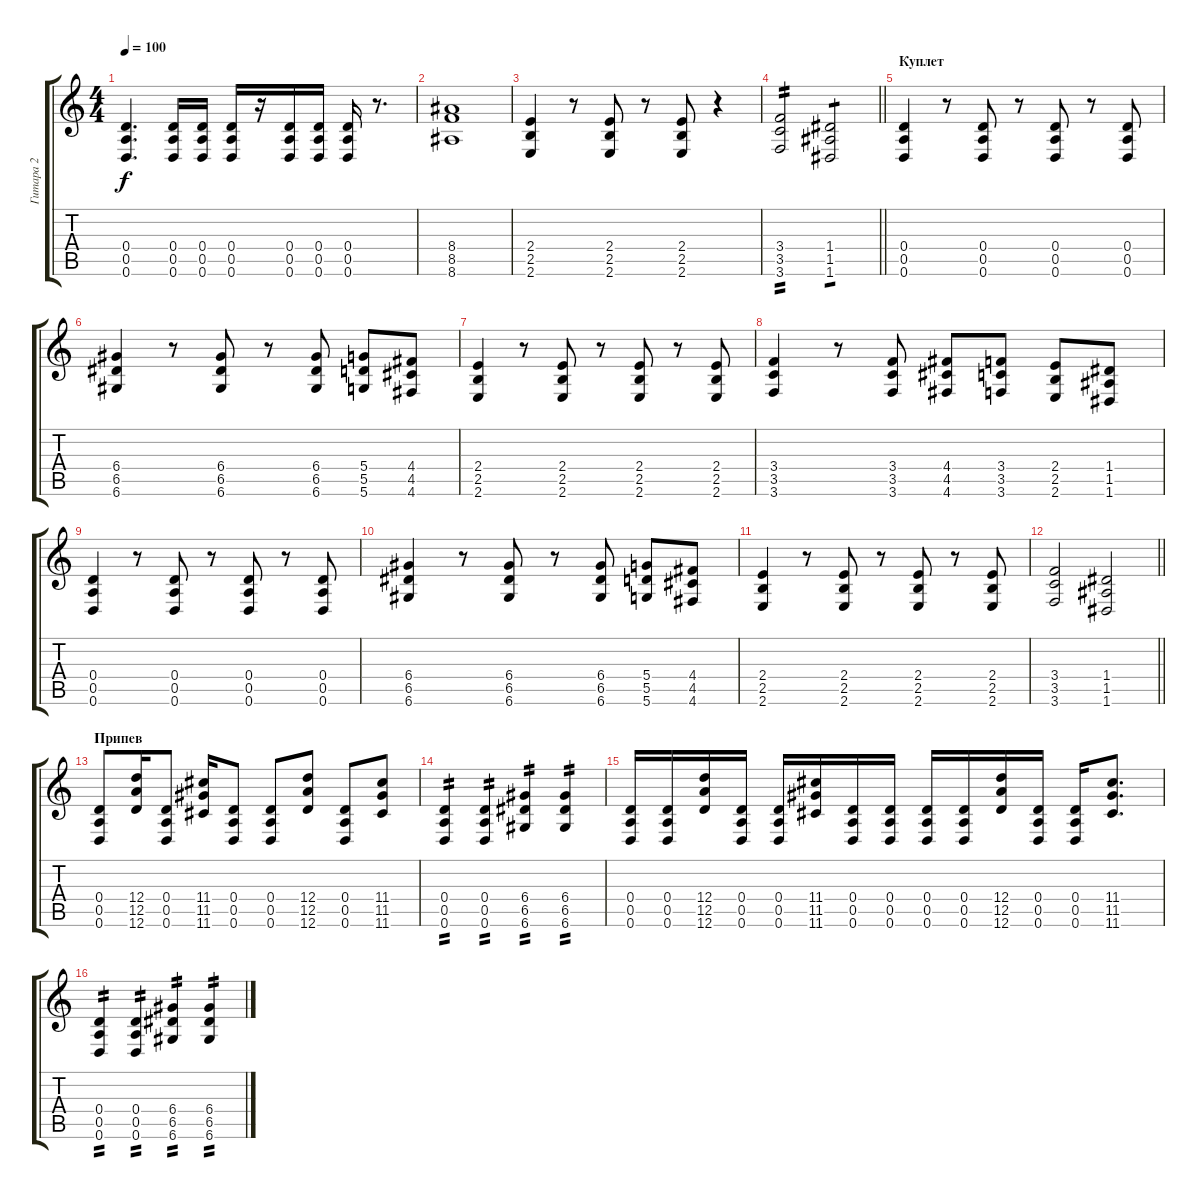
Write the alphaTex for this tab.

\track ("Гитара 2" "Гитара 2") {instrument distortionguitar}
\staff {score tabs}
\tuning (E4 B3 G3 D3 A2 D2) {hide}
\ts (4 4)
\tempo 100
\clef g2
\ks c
(0.4 0.5 0.6).4{d dy f} (0.4 0.5 0.6).16 (0.4 0.5 0.6).16 (0.4 0.5 0.6).16 r.16 (0.4 0.5 0.6).16 (0.4 0.5 0.6).16 (0.4 0.5 0.6).16 r.8{d} |
(8.4 8.5 8.6).1 |
(2.4 2.5 2.6).4 r.8 (2.4 2.5 2.6).8 r.8 (2.4 2.5 2.6).8 r.4 |
\barLineRight lightlight
(3.4 3.5 3.6).2{tp 2} (1.4 1.5 1.6).2{tp 1} |
\section ("" "Куплет")
(0.4 0.5 0.6).4 r.8 (0.4 0.5 0.6).8 r.8 (0.4 0.5 0.6).8 r.8 (0.4 0.5 0.6).8 |
(6.4 6.5 6.6).4 r.8 (6.4 6.5 6.6).8 r.8 (6.4 6.5 6.6).8 (5.4 5.5 5.6).8 (4.4 4.5 4.6).8 |
(2.4 2.5 2.6).4 r.8 (2.4 2.5 2.6).8 r.8 (2.4 2.5 2.6).8 r.8 (2.4 2.5 2.6).8 |
(3.4 3.5 3.6).4 r.8 (3.4 3.5 3.6).8 (4.4 4.5 4.6).8 (3.4 3.5 3.6).8 (2.4 2.5 2.6).8 (1.4 1.5 1.6).8 |
(0.4 0.5 0.6).4 r.8 (0.4 0.5 0.6).8 r.8 (0.4 0.5 0.6).8 r.8 (0.4 0.5 0.6).8 |
(6.4 6.5 6.6).4 r.8 (6.4 6.5 6.6).8 r.8 (6.4 6.5 6.6).8 (5.4 5.5 5.6).8 (4.4 4.5 4.6).8 |
(2.4 2.5 2.6).4 r.8 (2.4 2.5 2.6).8 r.8 (2.4 2.5 2.6).8 r.8 (2.4 2.5 2.6).8 |
\barLineRight lightlight
(3.4 3.5 3.6).2 (1.4 1.5 1.6).2 |
\section ("" "Припев")
(0.4 0.5 0.6).8 (12.4 12.5 12.6).16 (0.4 0.5 0.6).8 (11.4 11.5 11.6).16 (0.4 0.5 0.6).8 (0.4 0.5 0.6).8 (12.4 12.5 12.6).8 (0.4 0.5 0.6).8 (11.4 11.5 11.6).8 |
(0.4 0.5 0.6).4{tp 2} (0.4 0.5 0.6).4{tp 2} (6.4 6.5 6.6).4{tp 2} (6.4 6.5 6.6).4{tp 2} |
(0.4 0.5 0.6).16 (0.4 0.5 0.6).16 (12.4 12.5 12.6).16 (0.4 0.5 0.6).16 (0.4 0.5 0.6).16 (11.4 11.5 11.6).16 (0.4 0.5 0.6).16 (0.4 0.5 0.6).16 (0.4 0.5 0.6).16 (0.4 0.5 0.6).16 (12.4 12.5 12.6).16 (0.4 0.5 0.6).16 (0.4 0.5 0.6).16 (11.4 11.5 11.6).8{d} |
(0.4 0.5 0.6).4{tp 2} (0.4 0.5 0.6).4{tp 2} (6.4 6.5 6.6).4{tp 2} (6.4 6.5 6.6).4{tp 2}
